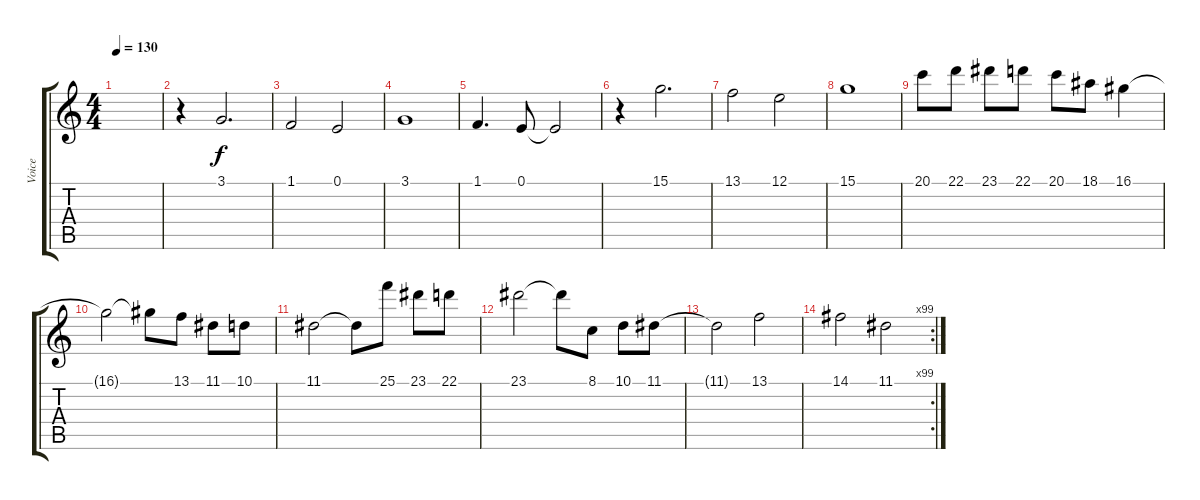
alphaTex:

\track ("Voice" "Voice") {instrument choiraahs}
\staff {score tabs}
\tuning (E4 B3 G3 D3 A2 E2) {hide}
\ts (4 4)
\tempo 130
\clef g2
\ks c
|
r.4 3.1.2{d} |
1.1.2 0.1.2 |
3.1.1 |
1.1.4{d} 0.1.8 0.1{t}.2 |
r.4 15.1.2{d} |
13.1.2 12.1.2 |
15.1.1 |
20.1.8 22.1.8 23.1.8 22.1.8 20.1.8 18.1.8 16.1.4 |
16.1{t}.2 16.1{t}.8 13.1.8 11.1.8 10.1.8 |
11.1.2 11.1{t}.8 25.1.8 23.1.8 22.1.8 |
23.1.2 23.1{t}.8 8.1.8 10.1.8 11.1.8 |
11.1{t}.2 13.1.2 |
\rc 99
14.1.2 11.1.2
